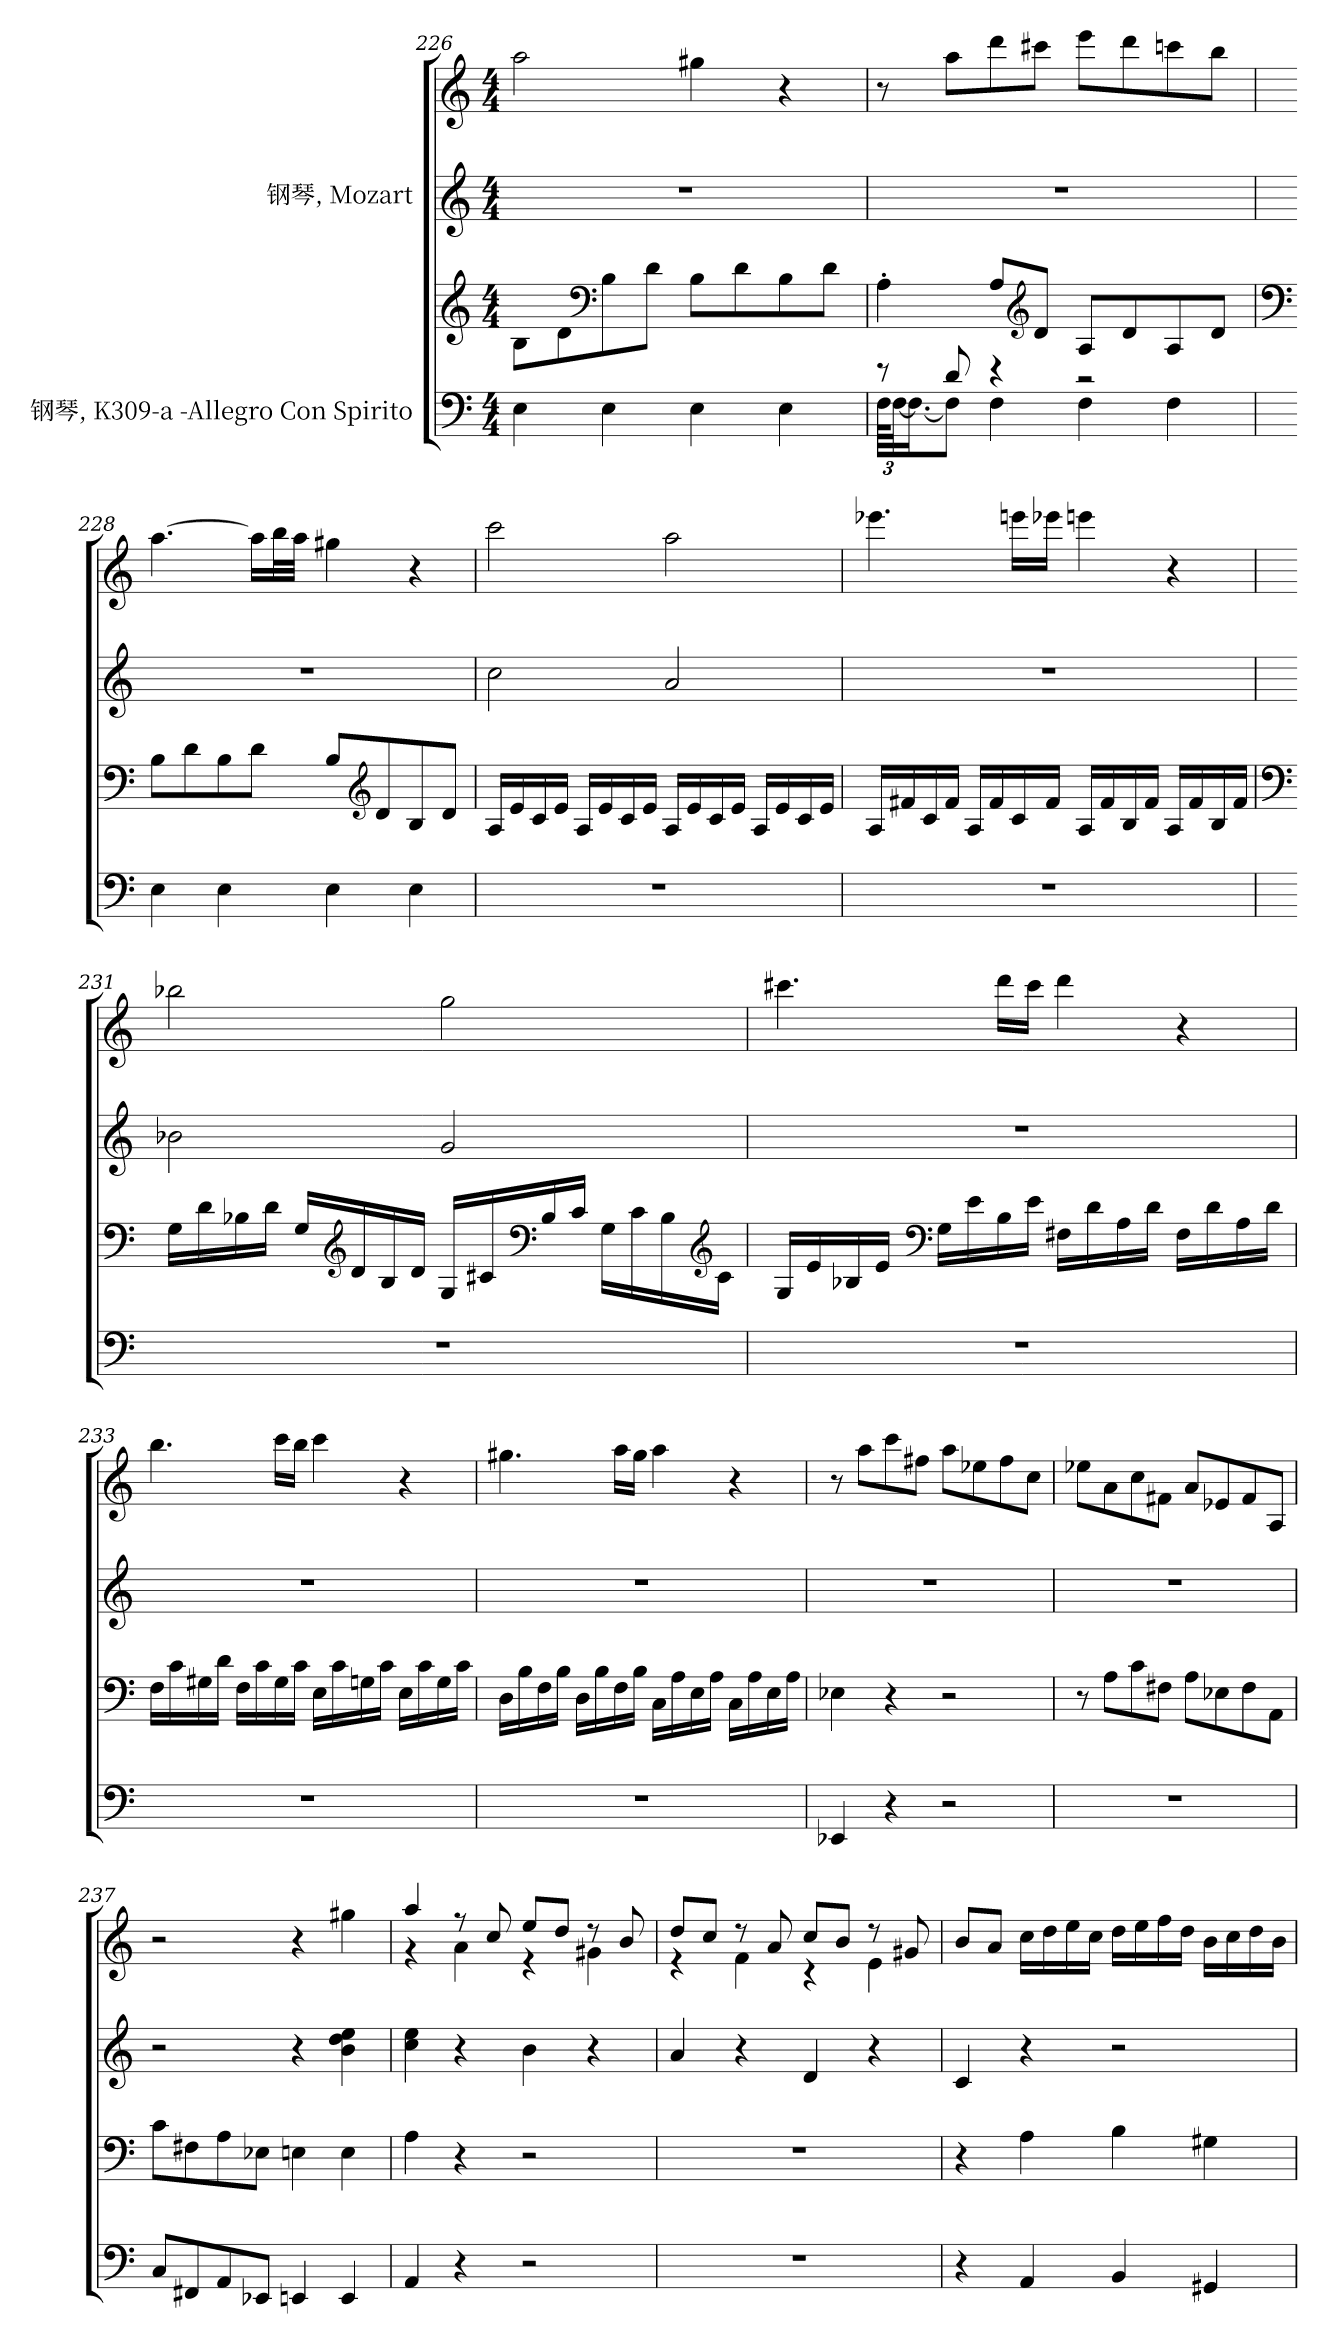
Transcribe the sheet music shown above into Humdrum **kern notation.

**kern	**kern	**kern	**kern
*part2	*part2	*part1	*part1
*staff4	*staff3	*staff2	*staff1
*I"钢琴, K309-a -Allegro Con Spirito	*	*I"钢琴, Mozart	*
*clefF4	*clefG2	*clefG2	*clefG2
*k[]	*k[]	*k[]	*k[]
*M4/4	*M4/4	*M4/4	*M4/4
=226	=226	=226	=226
4E\	8B\L	1r	2aa\
.	8d\	.	.
*	*clefF4	*	*
4E\	8B\	.	.
.	8d\J	.	.
4E\	8B\L	.	4gg#X\
.	8d\	.	.
4E\	8B\	.	4r
.	8d\J	.	.
=227	=227	=227	=227
*^	*	*	*
*	*Xbrackettup	*	*	*
8r	96F\KLLL	4A'\	1r	8r
.	[48F\J	.	.	.
.	16.F\J_	.	.	.
8d/	8F\J]	.	.	8aa\L
4r	4F\	8A/L	.	8ddd\
*	*	*clefG2	*	*
.	.	8d/J	.	8ccc#X\J
2r	4F\	8A/L	.	8eee\L
.	.	8d/	.	8ddd\
.	4F\	8A/	.	8cccn\
.	.	8d/J	.	8bb\J
*v	*v	*	*	*
!!LO:PB:g=z
=228	=228	=228	=228
*	*clefF4	*	*
4E\	8B\L	1r	[4.aa\
.	8d\	.	.
4E\	8B\	.	.
.	8d\J	.	16aa\LL]
.	.	.	32bb\L
.	.	.	32aa\JJJ
4E\	8B/L	.	4gg#X\
*	*clefG2	*	*
.	8d/	.	.
4E\	8B/	.	4r
.	8d/J	.	.
=229	=229	=229	=229
1r	16A/LL	2cc\	2ccc\
.	16e/	.	.
.	16c/	.	.
.	16e/JJ	.	.
.	16A/LL	.	.
.	16e/	.	.
.	16c/	.	.
.	16e/JJ	.	.
.	16A/LL	2a/	2aa\
.	16e/	.	.
.	16c/	.	.
.	16e/JJ	.	.
.	16A/LL	.	.
.	16e/	.	.
.	16c/	.	.
.	16e/JJ	.	.
!!LO:LB:g=z
=230	=230	=230	=230
1r	16A/LL	1r	4.eee-X\
.	16f#X/	.	.
.	16c/	.	.
.	16f#/JJ	.	.
.	16A/LL	.	.
.	16f#/	.	.
.	16c/	.	16eeen\LL
.	16f#/JJ	.	16eee-X\JJ
.	16A/LL	.	4eeen\
.	16f#/	.	.
.	16B/	.	.
.	16f#/JJ	.	.
.	16A/LL	.	4r
.	16f#/	.	.
.	16B/	.	.
.	16f#/JJ	.	.
=231	=231	=231	=231
*	*clefF4	*	*
1r	16G\LL	2b-X\	2bb-X\
.	16d\	.	.
.	16B-X\	.	.
.	16d\JJ	.	.
.	16G/LL	.	.
*	*clefG2	*	*
.	16d/	.	.
.	16B-/	.	.
.	16d/JJ	.	.
.	16G/LL	2g/	2gg\
.	16c#X/	.	.
*	*clefF4	*	*
.	16B-/	.	.
.	16c#/JJ	.	.
.	16G\LL	.	.
.	16c#\	.	.
.	16B-\	.	.
*	*clefG2	*	*
.	16c#\JJ	.	.
!!LO:LB:g=z
=232	=232	=232	=232
1r	16G/LL	1r	4.ccc#X\
.	16e/	.	.
.	16B-X/	.	.
.	16e/JJ	.	.
*	*clefF4	*	*
.	16G\LL	.	.
.	16e\	.	.
.	16B-\	.	16ddd\LL
.	16e\JJ	.	16ccc#\JJ
.	16F#X\LL	.	4ddd\
.	16d\	.	.
.	16A\	.	.
.	16d\JJ	.	.
.	16F#\LL	.	4r
.	16d\	.	.
.	16A\	.	.
.	16d\JJ	.	.
=233	=233	=233	=233
1r	16F\LL	1r	4.bb\
.	16c\	.	.
.	16G#X\	.	.
.	16d\JJ	.	.
.	16F\LL	.	.
.	16c\	.	.
.	16G#\	.	16ccc\LL
.	16c\JJ	.	16bb\JJ
.	16E\LL	.	4ccc\
.	16c\	.	.
.	16Gn\	.	.
.	16c\JJ	.	.
.	16E\LL	.	4r
.	16c\	.	.
.	16G\	.	.
.	16c\JJ	.	.
!!LO:PB:g=z
=234	=234	=234	=234
1r	16D\LL	1r	4.gg#X\
.	16B\	.	.
.	16F\	.	.
.	16B\JJ	.	.
.	16D\LL	.	.
.	16B\	.	.
.	16F\	.	16aa\LL
.	16B\JJ	.	16gg#\JJ
.	16C\LL	.	4aa\
.	16A\	.	.
.	16E\	.	.
.	16A\JJ	.	.
.	16C\LL	.	4r
.	16A\	.	.
.	16E\	.	.
.	16A\JJ	.	.
=235	=235	=235	=235
4EE-X/	4E-X\	1r	8r
.	.	.	8aa\L
4r	4r	.	8ccc\
.	.	.	8ff#X\J
2r	2r	.	8aa\L
.	.	.	8ee-X\
.	.	.	8ff#\
.	.	.	8cc\J
=236	=236	=236	=236
1r	8r	1r	8ee-X\L
.	8A\L	.	8a\
.	8c\	.	8cc\
.	8F#X\J	.	8f#X\J
.	8A\L	.	8a/L
.	8E-X\	.	8e-X/
.	8F#\	.	8f#/
.	8AA\J	.	8A/J
!!LO:LB:g=z
=237	=237	=237	=237
8C/L	8c\L	2r	2r
8FF#X/	8F#X\	.	.
8AA/	8A\	.	.
8EE-X/J	8E-X\J	.	.
4EEn/	4En\	4r	4r
4EE/	4E\	4b\ 4dd\ 4ee\	4gg#X\
=238	=238	=238	=238
*	*	*	*^
4AA/	4A\	4cc\ 4ee\	4aa/	4r
4r	4r	4r	8r	4a\
.	.	.	8cc/	.
2r	2r	4b\	8ee/L	4r
.	.	.	8dd/J	.
.	.	4r	8r	4g#X\
.	.	.	8b/	.
=239	=239	=239	=239	=239
1r	1r	4a/	8dd/L	4r
.	.	.	8cc/J	.
.	.	4r	8r	4f\
.	.	.	8a/	.
.	.	4d/	8cc/L	4r
.	.	.	8b/J	.
.	.	4r	8r	4e\
.	.	.	8g#X/	.
*	*	*	*v	*v
=240	=240	=240	=240
4r	4r	4c/	8b/L
.	.	.	8a/J
4AA/	4A\	4r	16cc\LL
.	.	.	16dd\
.	.	.	16ee\
.	.	.	16cc\JJ
4BB/	4B\	2r	16dd\LL
.	.	.	16ee\
.	.	.	16ff\
.	.	.	16dd\JJ
4GG#X/	4G#X\	.	16b\LL
.	.	.	16cc\
.	.	.	16dd\
.	.	.	16b\JJ
=	=	=	=
*-	*-	*-	*-
